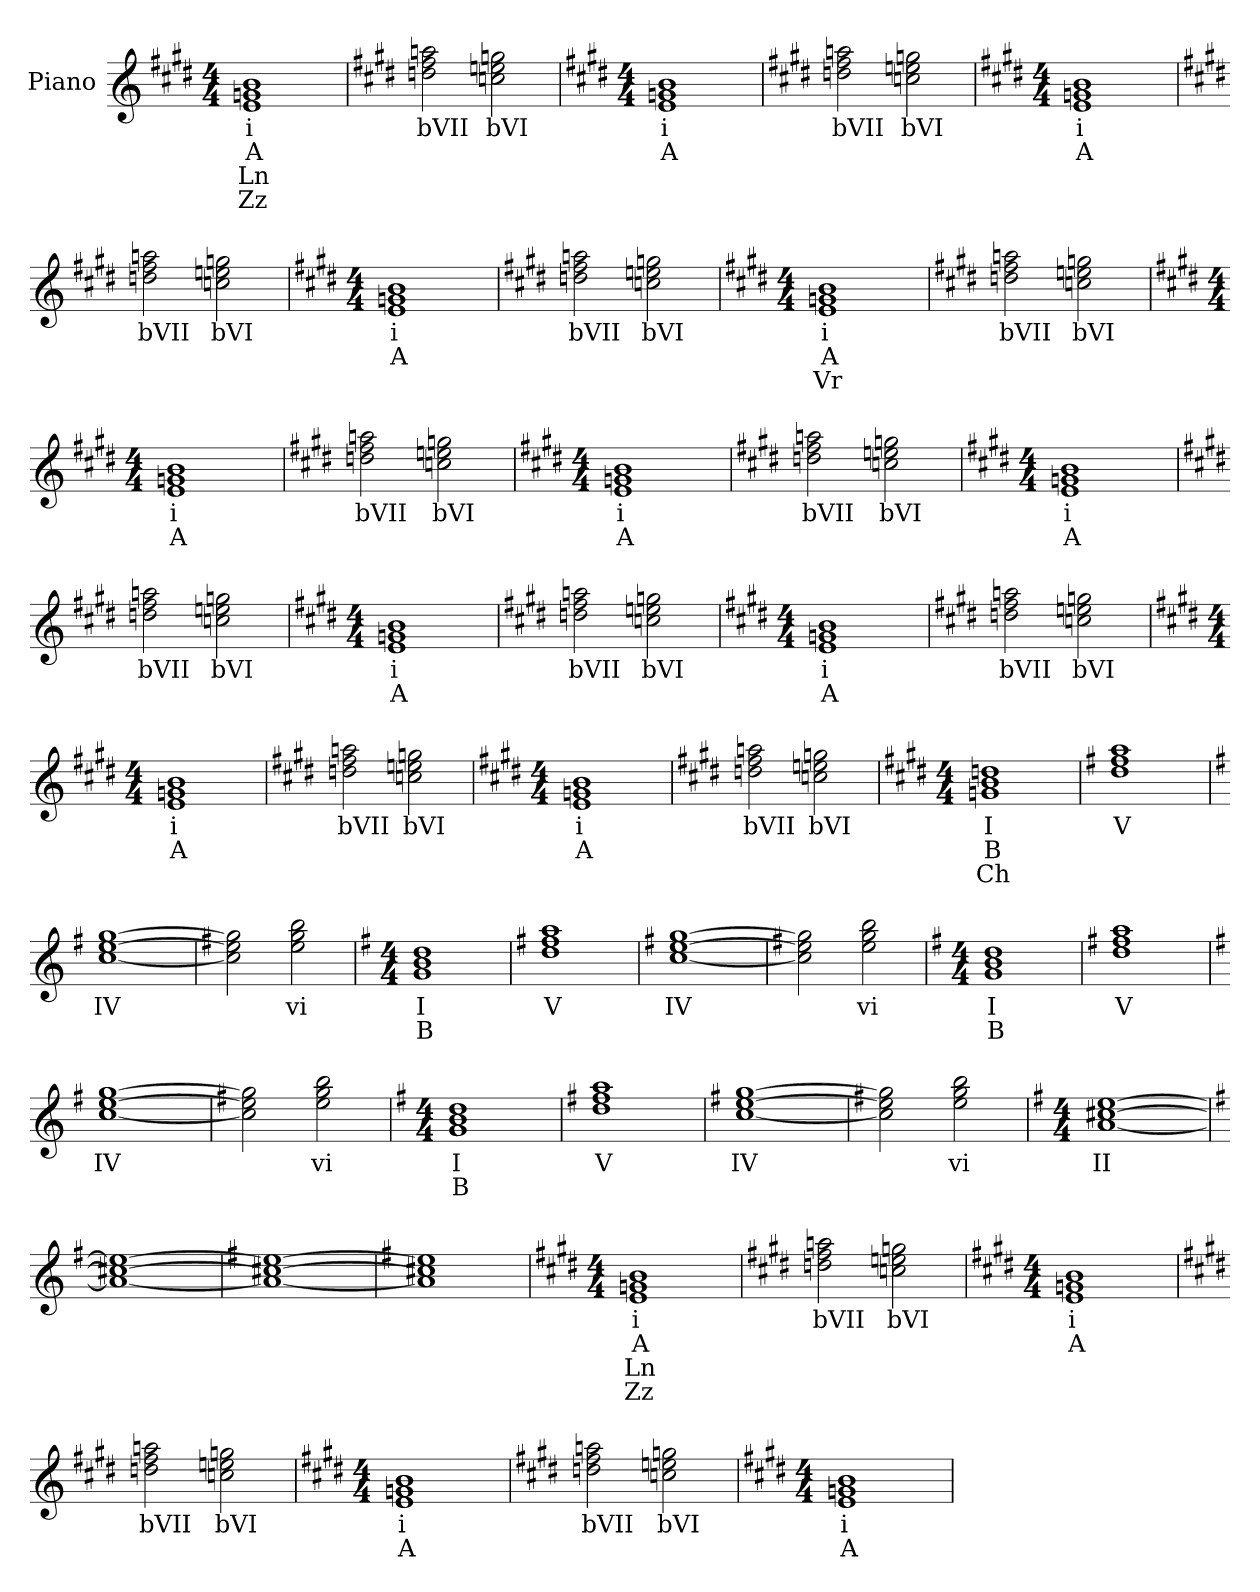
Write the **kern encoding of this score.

**kern	**text	**text	**text	**text
*part1	*part1	*part1	*part1	*part1
*staff1	*staff1	*staff1	*staff1	*staff1
*I"Piano	*	*	*	*
*I'Pno	*	*	*	*
*k[f#c#g#d#]	*	*	*	*
*E:	*	*	*	*
*M4/4	*	*	*	*
=	=	=	=	=
1e 1gn 1b	i	A	Ln	Zz
=	=	=	=	=
*k[f#c#g#d#]	*	*	*	*
*E:	*	*	*	*
2ddn 2ff# 2aan	bVII	.	.	.
2ccn 2een 2ggn	bVI	.	.	.
=	=	=	=	=
*k[f#c#g#d#]	*	*	*	*
*E:	*	*	*	*
*M4/4	*	*	*	*
1e 1gn 1b	i	A	.	.
=	=	=	=	=
*k[f#c#g#d#]	*	*	*	*
*E:	*	*	*	*
2ddn 2ff# 2aan	bVII	.	.	.
2ccn 2een 2ggn	bVI	.	.	.
=	=	=	=	=
*k[f#c#g#d#]	*	*	*	*
*E:	*	*	*	*
*M4/4	*	*	*	*
1e 1gn 1b	i	A	.	.
=	=	=	=	=
*k[f#c#g#d#]	*	*	*	*
*E:	*	*	*	*
2ddn 2ff# 2aan	bVII	.	.	.
2ccn 2een 2ggn	bVI	.	.	.
=	=	=	=	=
*k[f#c#g#d#]	*	*	*	*
*E:	*	*	*	*
*M4/4	*	*	*	*
1e 1gn 1b	i	A	.	.
=	=	=	=	=
*k[f#c#g#d#]	*	*	*	*
*E:	*	*	*	*
2ddn 2ff# 2aan	bVII	.	.	.
2ccn 2een 2ggn	bVI	.	.	.
=	=	=	=	=
*k[f#c#g#d#]	*	*	*	*
*E:	*	*	*	*
*M4/4	*	*	*	*
1e 1gn 1b	i	A	Vr	.
=	=	=	=	=
*k[f#c#g#d#]	*	*	*	*
*E:	*	*	*	*
2ddn 2ff# 2aan	bVII	.	.	.
2ccn 2een 2ggn	bVI	.	.	.
=	=	=	=	=
*k[f#c#g#d#]	*	*	*	*
*E:	*	*	*	*
*M4/4	*	*	*	*
1e 1gn 1b	i	A	.	.
=	=	=	=	=
*k[f#c#g#d#]	*	*	*	*
*E:	*	*	*	*
2ddn 2ff# 2aan	bVII	.	.	.
2ccn 2een 2ggn	bVI	.	.	.
=	=	=	=	=
*k[f#c#g#d#]	*	*	*	*
*E:	*	*	*	*
*M4/4	*	*	*	*
1e 1gn 1b	i	A	.	.
=	=	=	=	=
*k[f#c#g#d#]	*	*	*	*
*E:	*	*	*	*
2ddn 2ff# 2aan	bVII	.	.	.
2ccn 2een 2ggn	bVI	.	.	.
=	=	=	=	=
*k[f#c#g#d#]	*	*	*	*
*E:	*	*	*	*
*M4/4	*	*	*	*
1e 1gn 1b	i	A	.	.
=	=	=	=	=
*k[f#c#g#d#]	*	*	*	*
*E:	*	*	*	*
2ddn 2ff# 2aan	bVII	.	.	.
2ccn 2een 2ggn	bVI	.	.	.
=	=	=	=	=
*k[f#c#g#d#]	*	*	*	*
*E:	*	*	*	*
*M4/4	*	*	*	*
1e 1gn 1b	i	A	.	.
=	=	=	=	=
*k[f#c#g#d#]	*	*	*	*
*E:	*	*	*	*
2ddn 2ff# 2aan	bVII	.	.	.
2ccn 2een 2ggn	bVI	.	.	.
=	=	=	=	=
*k[f#c#g#d#]	*	*	*	*
*E:	*	*	*	*
*M4/4	*	*	*	*
1e 1gn 1b	i	A	.	.
=	=	=	=	=
*k[f#c#g#d#]	*	*	*	*
*E:	*	*	*	*
2ddn 2ff# 2aan	bVII	.	.	.
2ccn 2een 2ggn	bVI	.	.	.
=	=	=	=	=
*k[f#c#g#d#]	*	*	*	*
*E:	*	*	*	*
*M4/4	*	*	*	*
1e 1gn 1b	i	A	.	.
=	=	=	=	=
*k[f#c#g#d#]	*	*	*	*
*E:	*	*	*	*
2ddn 2ff# 2aan	bVII	.	.	.
2ccn 2een 2ggn	bVI	.	.	.
=	=	=	=	=
*k[f#c#g#d#]	*	*	*	*
*E:	*	*	*	*
*M4/4	*	*	*	*
1e 1gn 1b	i	A	.	.
=	=	=	=	=
*k[f#c#g#d#]	*	*	*	*
*E:	*	*	*	*
2ddn 2ff# 2aan	bVII	.	.	.
2ccn 2een 2ggn	bVI	.	.	.
=	=	=	=	=
*k[f#c#g#d#]	*	*	*	*
*E:	*	*	*	*
*M4/4	*	*	*	*
1gn 1b 1ddn	I	B	Ch	.
=	=	=	=	=
*k[f#]	*	*	*	*
*G:	*	*	*	*
1dd 1ff# 1aa	V	.	.	.
=	=	=	=	=
*k[f#]	*	*	*	*
*G:	*	*	*	*
[1cc [1ee [1gg	IV	.	.	.
=	=	=	=	=
*k[f#]	*	*	*	*
*G:	*	*	*	*
2cc] 2ee] 2gg]	.	.	.	.
2ee 2gg 2bb	vi	.	.	.
=	=	=	=	=
*k[f#]	*	*	*	*
*G:	*	*	*	*
*M4/4	*	*	*	*
1g 1b 1dd	I	B	.	.
=	=	=	=	=
*k[f#]	*	*	*	*
*G:	*	*	*	*
1dd 1ff# 1aa	V	.	.	.
=	=	=	=	=
*k[f#]	*	*	*	*
*G:	*	*	*	*
[1cc [1ee [1gg	IV	.	.	.
=	=	=	=	=
*k[f#]	*	*	*	*
*G:	*	*	*	*
2cc] 2ee] 2gg]	.	.	.	.
2ee 2gg 2bb	vi	.	.	.
=	=	=	=	=
*k[f#]	*	*	*	*
*G:	*	*	*	*
*M4/4	*	*	*	*
1g 1b 1dd	I	B	.	.
=	=	=	=	=
*k[f#]	*	*	*	*
*G:	*	*	*	*
1dd 1ff# 1aa	V	.	.	.
=	=	=	=	=
*k[f#]	*	*	*	*
*G:	*	*	*	*
[1cc [1ee [1gg	IV	.	.	.
=	=	=	=	=
*k[f#]	*	*	*	*
*G:	*	*	*	*
2cc] 2ee] 2gg]	.	.	.	.
2ee 2gg 2bb	vi	.	.	.
=	=	=	=	=
*k[f#]	*	*	*	*
*G:	*	*	*	*
*M4/4	*	*	*	*
1g 1b 1dd	I	B	.	.
=	=	=	=	=
*k[f#]	*	*	*	*
*G:	*	*	*	*
1dd 1ff# 1aa	V	.	.	.
=	=	=	=	=
*k[f#]	*	*	*	*
*G:	*	*	*	*
[1cc [1ee [1gg	IV	.	.	.
=	=	=	=	=
*k[f#]	*	*	*	*
*G:	*	*	*	*
2cc] 2ee] 2gg]	.	.	.	.
2ee 2gg 2bb	vi	.	.	.
=	=	=	=	=
*k[f#]	*	*	*	*
*G:	*	*	*	*
*M4/4	*	*	*	*
[1a [1cc#X [1ee	II	.	.	.
=	=	=	=	=
*k[f#]	*	*	*	*
*G:	*	*	*	*
1a_ 1cc#X_ 1ee_	.	.	.	.
=	=	=	=	=
*k[f#]	*	*	*	*
*G:	*	*	*	*
1a_ 1cc#X_ 1ee_	.	.	.	.
=	=	=	=	=
*k[f#]	*	*	*	*
*G:	*	*	*	*
1a] 1cc#X] 1ee]	.	.	.	.
=	=	=	=	=
*k[f#c#g#d#]	*	*	*	*
*E:	*	*	*	*
*M4/4	*	*	*	*
1e 1gn 1b	i	A	Ln	Zz
=	=	=	=	=
*k[f#c#g#d#]	*	*	*	*
*E:	*	*	*	*
2ddn 2ff# 2aan	bVII	.	.	.
2ccn 2een 2ggn	bVI	.	.	.
=	=	=	=	=
*k[f#c#g#d#]	*	*	*	*
*E:	*	*	*	*
*M4/4	*	*	*	*
1e 1gn 1b	i	A	.	.
=	=	=	=	=
*k[f#c#g#d#]	*	*	*	*
*E:	*	*	*	*
2ddn 2ff# 2aan	bVII	.	.	.
2ccn 2een 2ggn	bVI	.	.	.
=	=	=	=	=
*k[f#c#g#d#]	*	*	*	*
*E:	*	*	*	*
*M4/4	*	*	*	*
1e 1gn 1b	i	A	.	.
=	=	=	=	=
*k[f#c#g#d#]	*	*	*	*
*E:	*	*	*	*
2ddn 2ff# 2aan	bVII	.	.	.
2ccn 2een 2ggn	bVI	.	.	.
=	=	=	=	=
*k[f#c#g#d#]	*	*	*	*
*E:	*	*	*	*
*M4/4	*	*	*	*
1e 1gn 1b	i	A	.	.
=	=	=	=	=
*-	*-	*-	*-	*-
